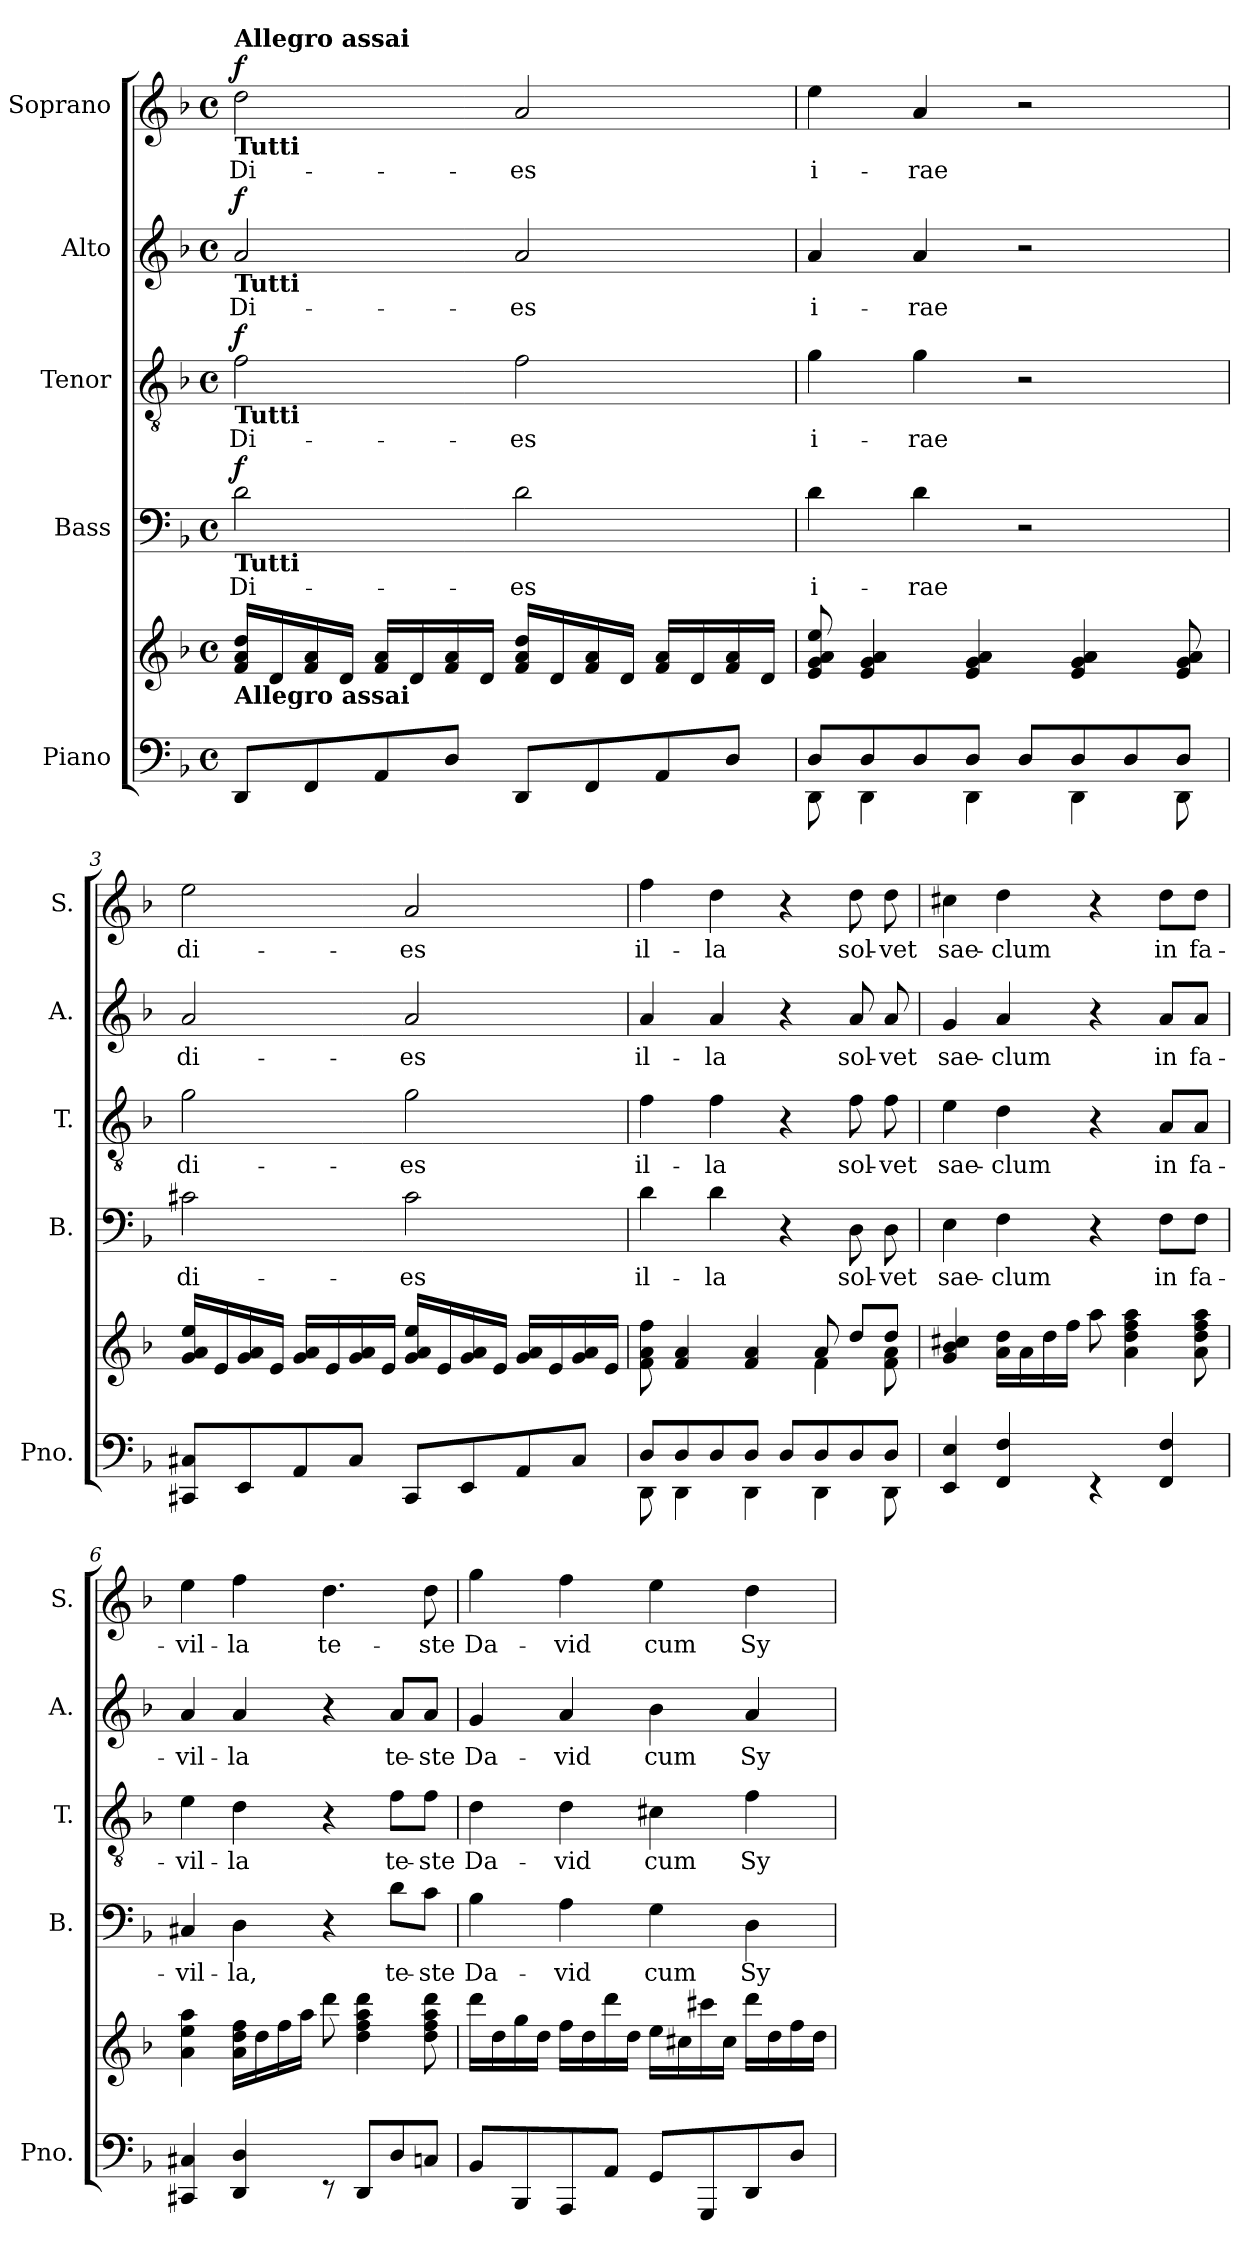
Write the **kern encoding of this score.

**kern	**kern	**kern	**text	**dynam	**kern	**text	**dynam	**kern	**text	**dynam	**kern	**text	**dynam
*part5	*part5	*part4	*part4	*part4	*part3	*part3	*part3	*part2	*part2	*part2	*part1	*part1	*part1
*staff6	*staff5	*staff4	*staff4	*staff4	*staff3	*staff3	*staff3	*staff2	*staff2	*staff2	*staff1	*staff1	*staff1
*I"Piano	*	*I"Bass	*	*	*I"Tenor	*	*	*I"Alto	*	*	*I"Soprano	*	*
*I'Pno.	*	*I'B.	*	*	*I'T.	*	*	*I'A.	*	*	*I'S.	*	*
*clefF4	*clefG2	*clefF4	*	*	*clefGv2	*	*	*clefG2	*	*	*clefG2	*	*
*k[b-]	*k[b-]	*k[b-]	*	*	*k[b-]	*	*	*k[b-]	*	*	*k[b-]	*	*
*F:	*F:	*F:	*	*	*F:	*	*	*F:	*	*	*F:	*	*
*M4/4	*M4/4	*M4/4	*	*	*M4/4	*	*	*M4/4	*	*	*M4/4	*	*
*met(c)	*met(c)	*met(c)	*	*	*met(c)	*	*	*met(c)	*	*	*met(c)	*	*
=1	=1	=1	=1	=1	=1	=1	=1	=1	=1	=1	=1	=1	=1
!	!	!	!	!	!	!	!	!	!	!	!LO:TX:a:B:t=Allegro assai	!	!
!	!	!	!	!	!	!	!	!	!	!	!LO:TX:b:B:t=Tutti	!	!
!	!	!	!	!	!	!	!	!LO:TX:b:B:t=Tutti	!	!	!	!	!
!	!	!	!	!	!LO:TX:b:B:t=Tutti	!	!	!	!	!	!	!	!
!	!	!LO:TX:b:B:t=Tutti	!	!	!	!	!	!	!	!	!	!	!
!	!LO:TX:b:B:t=Allegro assai	!	!	!	!	!	!	!	!	!	!	!	!
!	!	!	!LO:LY:b	!LO:DY:a	!	!LO:LY:b	!LO:DY:a	!	!LO:LY:b	!LO:DY:a	!	!LO:LY:b	!LO:DY:a
8DD/L	16f/ 16a/ 16dd/LL	2d\	Di-	f	2f\	Di-	f	2a/	Di-	f	2dd\	Di-	f
.	16d/	.	.	.	.	.	.	.	.	.	.	.	.
8FF/	16f/ 16a/	.	.	.	.	.	.	.	.	.	.	.	.
.	16d/JJ	.	.	.	.	.	.	.	.	.	.	.	.
8AA/	16f/ 16a/LL	.	.	.	.	.	.	.	.	.	.	.	.
.	16d/	.	.	.	.	.	.	.	.	.	.	.	.
8D/J	16f/ 16a/	.	.	.	.	.	.	.	.	.	.	.	.
.	16d/JJ	.	.	.	.	.	.	.	.	.	.	.	.
!	!	!	!LO:LY:b	!	!	!LO:LY:b	!	!	!LO:LY:b	!	!	!LO:LY:b	!
8DD/L	16f/ 16a/ 16dd/LL	2d\	-es	.	2f\	-es	.	2a/	-es	.	2a/	-es	.
.	16d/	.	.	.	.	.	.	.	.	.	.	.	.
8FF/	16f/ 16a/	.	.	.	.	.	.	.	.	.	.	.	.
.	16d/JJ	.	.	.	.	.	.	.	.	.	.	.	.
8AA/	16f/ 16a/LL	.	.	.	.	.	.	.	.	.	.	.	.
.	16d/	.	.	.	.	.	.	.	.	.	.	.	.
8D/J	16f/ 16a/	.	.	.	.	.	.	.	.	.	.	.	.
.	16d/JJ	.	.	.	.	.	.	.	.	.	.	.	.
=2	=2	=2	=2	=2	=2	=2	=2	=2	=2	=2	=2	=2	=2
*^	*	*	*	*	*	*	*	*	*	*	*	*	*
!	!	!	!	!LO:LY:b	!	!	!LO:LY:b	!	!	!LO:LY:b	!	!	!LO:LY:b	!
8D/L	8DD\	8e/ 8g/ 8a/ 8ee/	4d\	i-	.	4g\	i-	.	4a/	i-	.	4ee\	i-	.
8D/	4DD\	4e/ 4g/ 4a/	.	.	.	.	.	.	.	.	.	.	.	.
!	!	!	!	!LO:LY:b	!	!	!LO:LY:b	!	!	!LO:LY:b	!	!	!LO:LY:b	!
8D/	.	.	4d\	-rae	.	4g\	-rae	.	4a/	-rae	.	4a/	-rae	.
8D/J	4DD\	4e/ 4g/ 4a/	.	.	.	.	.	.	.	.	.	.	.	.
8D/L	.	.	2r	.	.	2r	.	.	2r	.	.	2r	.	.
8D/	4DD\	4e/ 4g/ 4a/	.	.	.	.	.	.	.	.	.	.	.	.
8D/	.	.	.	.	.	.	.	.	.	.	.	.	.	.
8D/J	8DD\	8e/ 8g/ 8a/	.	.	.	.	.	.	.	.	.	.	.	.
=3	=3	=3	=3	=3	=3	=3	=3	=3	=3	=3	=3	=3	=3	=3
!	!	!	!	!LO:LY:b	!	!	!LO:LY:b	!	!	!LO:LY:b	!	!	!LO:LY:b	!
*v	*v	*	*	*	*	*	*	*	*	*	*	*	*	*
8CC#X/ 8C#X/L	16g/ 16a/ 16ee/LL	2c#X\	di-	.	2g\	di-	.	2a/	di-	.	2ee\	di-	.
.	16e/	.	.	.	.	.	.	.	.	.	.	.	.
8EE/	16g/ 16a/	.	.	.	.	.	.	.	.	.	.	.	.
.	16e/JJ	.	.	.	.	.	.	.	.	.	.	.	.
8AA/	16g/ 16a/LL	.	.	.	.	.	.	.	.	.	.	.	.
.	16e/	.	.	.	.	.	.	.	.	.	.	.	.
8C#/J	16g/ 16a/	.	.	.	.	.	.	.	.	.	.	.	.
.	16e/JJ	.	.	.	.	.	.	.	.	.	.	.	.
!	!	!	!LO:LY:b	!	!	!LO:LY:b	!	!	!LO:LY:b	!	!	!LO:LY:b	!
8CC#/L	16g/ 16a/ 16ee/LL	2c#\	-es	.	2g\	-es	.	2a/	-es	.	2a/	-es	.
.	16e/	.	.	.	.	.	.	.	.	.	.	.	.
8EE/	16g/ 16a/	.	.	.	.	.	.	.	.	.	.	.	.
.	16e/JJ	.	.	.	.	.	.	.	.	.	.	.	.
8AA/	16g/ 16a/LL	.	.	.	.	.	.	.	.	.	.	.	.
.	16e/	.	.	.	.	.	.	.	.	.	.	.	.
8C#/J	16g/ 16a/	.	.	.	.	.	.	.	.	.	.	.	.
.	16e/JJ	.	.	.	.	.	.	.	.	.	.	.	.
!!LO:LB:g=z
=4	=4	=4	=4	=4	=4	=4	=4	=4	=4	=4	=4	=4	=4
*^	*^	*	*	*	*	*	*	*	*	*	*	*	*
!	!	!	!	!	!LO:LY:b	!	!	!LO:LY:b	!	!	!LO:LY:b	!	!	!LO:LY:b	!
8D/L	8DD\	8f\ 8a\ 8ff\	8ryy	4d\	il-	.	4f\	il-	.	4a/	il-	.	4ff\	il-	.
*	*	*v	*v	*	*	*	*	*	*	*	*	*	*	*	*
8D/	4DD\	4f/ 4a/	.	.	.	.	.	.	.	.	.	.	.	.
!	!	!	!	!LO:LY:b	!	!	!LO:LY:b	!	!	!LO:LY:b	!	!	!LO:LY:b	!
8D/	.	.	4d\	-la	.	4f\	-la	.	4a/	-la	.	4dd\	-la	.
8D/J	4DD\	4f/ 4a/	.	.	.	.	.	.	.	.	.	.	.	.
8D/L	.	.	4r	.	.	4r	.	.	4r	.	.	4r	.	.
*	*	*^	*	*	*	*	*	*	*	*	*	*	*	*
8D/	4DD\	8a/	4f\	.	.	.	.	.	.	.	.	.	.	.	.
!	!	!	!	!	!LO:LY:b	!	!	!LO:LY:b	!	!	!LO:LY:b	!	!	!LO:LY:b	!
8D/	.	8dd/L	.	8D\	sol-	.	8f\	sol-	.	8a/	sol-	.	8dd\	sol-	.
!	!	!	!	!	!LO:LY:b	!	!	!LO:LY:b	!	!	!LO:LY:b	!	!	!LO:LY:b	!
8D/J	8DD\	8dd/J	8f\ 8a\	8D\	-vet	.	8f\	-vet	.	8a/	-vet	.	8dd\	-vet	.
=5	=5	=5	=5	=5	=5	=5	=5	=5	=5	=5	=5	=5	=5	=5	=5
!	!	!	!	!	!LO:LY:b	!	!	!LO:LY:b	!	!	!LO:LY:b	!	!	!LO:LY:b	!
*v	*v	*	*	*	*	*	*	*	*	*	*	*	*	*	*
*	*v	*v	*	*	*	*	*	*	*	*	*	*	*	*
4EE/ 4E/	4g/ 4b-/ 4cc#X/	4E\	sae-	.	4e\	sae-	.	4g/	sae-	.	4cc#X\	sae-	.
!	!	!	!LO:LY:b	!	!	!LO:LY:b	!	!	!LO:LY:b	!	!	!LO:LY:b	!
4FF/ 4F/	16a\ 16dd\LL	4F\	-clum	.	4d\	-clum	.	4a/	-clum	.	4dd\	-clum	.
.	16a\	.	.	.	.	.	.	.	.	.	.	.	.
.	16dd\	.	.	.	.	.	.	.	.	.	.	.	.
.	16ff\JJ	.	.	.	.	.	.	.	.	.	.	.	.
4rEE	8aa\	4r	.	.	4r	.	.	4r	.	.	4r	.	.
.	4a\ 4dd\ 4ff\ 4aa\	.	.	.	.	.	.	.	.	.	.	.	.
!	!	!	!LO:LY:b	!	!	!LO:LY:b	!	!	!LO:LY:b	!	!	!LO:LY:b	!
4FF/ 4F/	.	8F\L	in	.	8A/L	in	.	8a/L	in	.	8dd\L	in	.
!	!	!	!LO:LY:b	!	!	!LO:LY:b	!	!	!LO:LY:b	!	!	!LO:LY:b	!
.	8a\ 8dd\ 8ff\ 8aa\	8F\J	fa-	.	8A/J	fa-	.	8a/J	fa-	.	8dd\J	fa-	.
=6	=6	=6	=6	=6	=6	=6	=6	=6	=6	=6	=6	=6	=6
!	!	!	!LO:LY:b	!	!	!LO:LY:b	!	!	!LO:LY:b	!	!	!LO:LY:b	!
4CC#X/ 4C#X/	4a\ 4ee\ 4aa\	4C#X/	-vil-	.	4e\	-vil-	.	4a/	-vil-	.	4ee\	-vil-	.
!	!	!	!LO:LY:b	!	!	!LO:LY:b	!	!	!LO:LY:b	!	!	!LO:LY:b	!
4DD/ 4D/	16a\ 16dd\ 16ff\LL	4D\	-la,	.	4d\	-la	.	4a/	-la	.	4ff\	-la	.
.	16dd\	.	.	.	.	.	.	.	.	.	.	.	.
.	16ff\	.	.	.	.	.	.	.	.	.	.	.	.
.	16aa\JJ	.	.	.	.	.	.	.	.	.	.	.	.
!	!	!	!	!	!	!	!	!	!	!	!	!LO:LY:b	!
8rEE	8ddd\	4r	.	.	4r	.	.	4r	.	.	4.dd\	te-	.
8DD/L	4dd\ 4ff\ 4aa\ 4ddd\	.	.	.	.	.	.	.	.	.	.	.	.
!	!	!	!LO:LY:b	!	!	!LO:LY:b	!	!	!LO:LY:b	!	!	!	!
8D/	.	8d\L	te-	.	8f\L	te-	.	8a/L	te-	.	.	.	.
!	!	!	!LO:LY:b	!	!	!LO:LY:b	!	!	!LO:LY:b	!	!	!LO:LY:b	!
8Cn/J	8dd\ 8ff\ 8aa\ 8ddd\	8c\J	-ste	.	8f\J	-ste	.	8a/J	-ste	.	8dd\	-ste	.
=7	=7	=7	=7	=7	=7	=7	=7	=7	=7	=7	=7	=7	=7
!	!	!	!LO:LY:b	!	!	!LO:LY:b	!	!	!LO:LY:b	!	!	!LO:LY:b	!
8BB-/L	16ddd\LL	4B-\	Da-	.	4d\	Da-	.	4g/	Da-	.	4gg\	Da-	.
.	16dd\	.	.	.	.	.	.	.	.	.	.	.	.
8BBB-/	16gg\	.	.	.	.	.	.	.	.	.	.	.	.
.	16dd\JJ	.	.	.	.	.	.	.	.	.	.	.	.
!	!	!	!LO:LY:b	!	!	!LO:LY:b	!	!	!LO:LY:b	!	!	!LO:LY:b	!
8AAA/	16ff\LL	4A\	-vid	.	4d\	-vid	.	4a/	-vid	.	4ff\	-vid	.
.	16dd\	.	.	.	.	.	.	.	.	.	.	.	.
8AA/J	16ddd\	.	.	.	.	.	.	.	.	.	.	.	.
.	16dd\JJ	.	.	.	.	.	.	.	.	.	.	.	.
!	!	!	!LO:LY:b	!	!	!LO:LY:b	!	!	!LO:LY:b	!	!	!LO:LY:b	!
8GG/L	16ee\LL	4G\	cum	.	4c#X\	cum	.	4b-\	cum	.	4ee\	cum	.
.	16cc#X\	.	.	.	.	.	.	.	.	.	.	.	.
8GGG/	16ccc#X\	.	.	.	.	.	.	.	.	.	.	.	.
.	16cc#\JJ	.	.	.	.	.	.	.	.	.	.	.	.
!	!	!	!LO:LY:b	!	!	!LO:LY:b	!	!	!LO:LY:b	!	!	!LO:LY:b	!
8DD/	16ddd\LL	4D\	Sy-	.	4f\	Sy-	.	4a/	Sy-	.	4dd\	Sy-	.
.	16dd\	.	.	.	.	.	.	.	.	.	.	.	.
8D/J	16ff\	.	.	.	.	.	.	.	.	.	.	.	.
.	16dd\JJ	.	.	.	.	.	.	.	.	.	.	.	.
=	=	=	=	=	=	=	=	=	=	=	=	=	=
*-	*-	*-	*-	*-	*-	*-	*-	*-	*-	*-	*-	*-	*-
